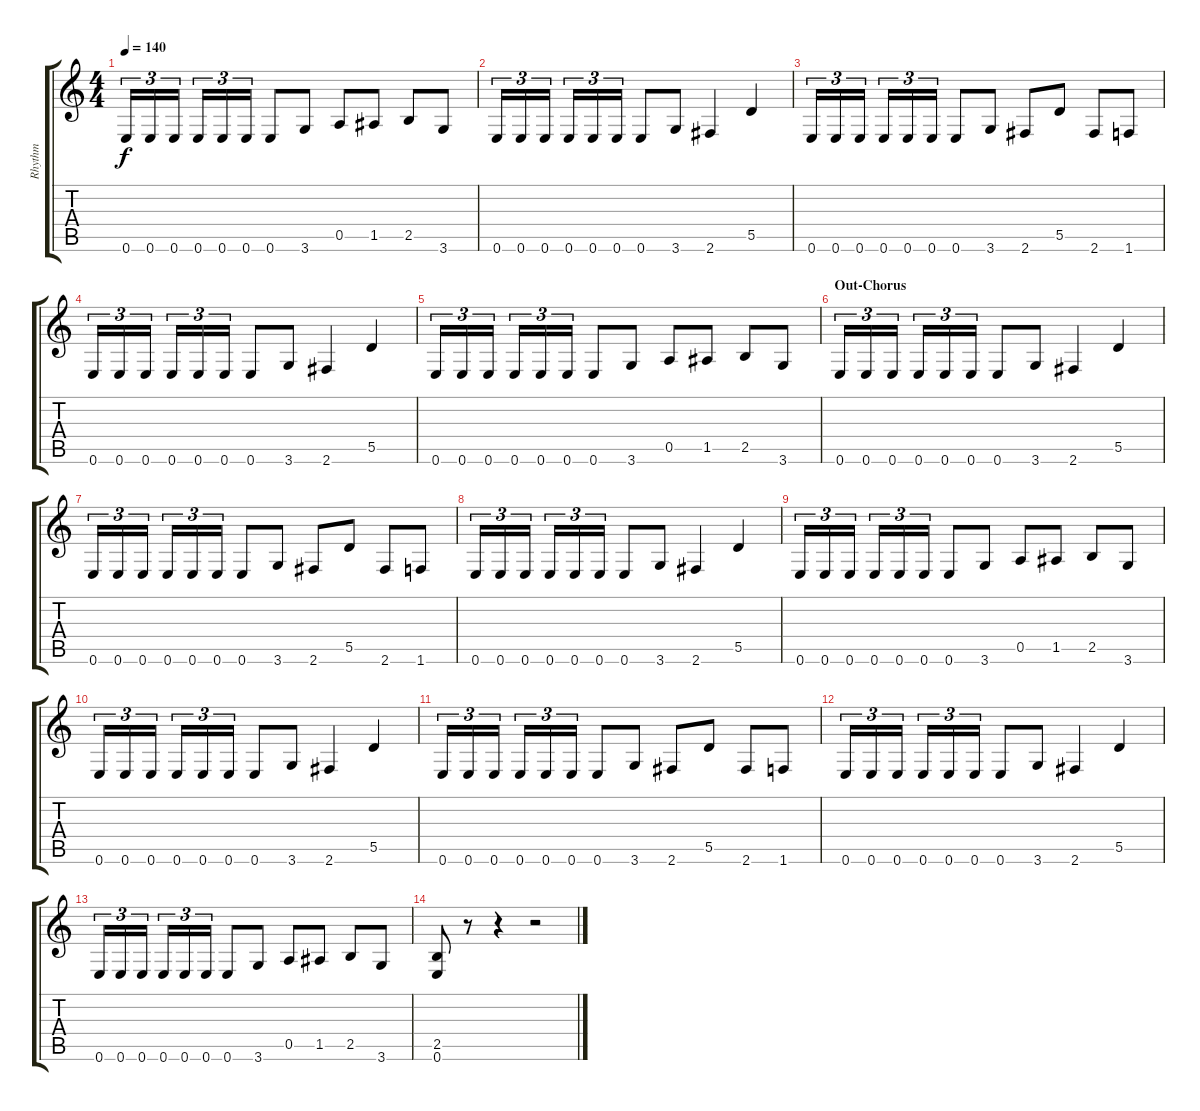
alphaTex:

\track ("Rhythm" "Rhythm") {instrument distortionguitar}
\staff {score tabs}
\tuning (E4 B3 G3 D3 A2 E2) {hide}
\ts (4 4)
\tempo 140
\clef g2
\ks c
0.6.16{tu (3 2) dy f} 0.6.16{tu (3 2)} 0.6.16{tu (3 2)} 0.6.16{tu (3 2)} 0.6.16{tu (3 2)} 0.6.16{tu (3 2)} 0.6.8 3.6.8 0.5.8 1.5.8 2.5.8 3.6.8 |
0.6.16{tu (3 2)} 0.6.16{tu (3 2)} 0.6.16{tu (3 2)} 0.6.16{tu (3 2)} 0.6.16{tu (3 2)} 0.6.16{tu (3 2)} 0.6.8 3.6.8 2.6.4 5.5.4 |
0.6.16{tu (3 2)} 0.6.16{tu (3 2)} 0.6.16{tu (3 2)} 0.6.16{tu (3 2)} 0.6.16{tu (3 2)} 0.6.16{tu (3 2)} 0.6.8 3.6.8 2.6.8 5.5.8 2.6.8 1.6.8 |
0.6.16{tu (3 2)} 0.6.16{tu (3 2)} 0.6.16{tu (3 2)} 0.6.16{tu (3 2)} 0.6.16{tu (3 2)} 0.6.16{tu (3 2)} 0.6.8 3.6.8 2.6.4 5.5.4 |
0.6.16{tu (3 2)} 0.6.16{tu (3 2)} 0.6.16{tu (3 2)} 0.6.16{tu (3 2)} 0.6.16{tu (3 2)} 0.6.16{tu (3 2)} 0.6.8 3.6.8 0.5.8 1.5.8 2.5.8 3.6.8 |
\section ("" "Out-Chorus")
0.6.16{tu (3 2)} 0.6.16{tu (3 2)} 0.6.16{tu (3 2)} 0.6.16{tu (3 2)} 0.6.16{tu (3 2)} 0.6.16{tu (3 2)} 0.6.8 3.6.8 2.6.4 5.5.4 |
0.6.16{tu (3 2)} 0.6.16{tu (3 2)} 0.6.16{tu (3 2)} 0.6.16{tu (3 2)} 0.6.16{tu (3 2)} 0.6.16{tu (3 2)} 0.6.8 3.6.8 2.6.8 5.5.8 2.6.8 1.6.8 |
0.6.16{tu (3 2)} 0.6.16{tu (3 2)} 0.6.16{tu (3 2)} 0.6.16{tu (3 2)} 0.6.16{tu (3 2)} 0.6.16{tu (3 2)} 0.6.8 3.6.8 2.6.4 5.5.4 |
0.6.16{tu (3 2)} 0.6.16{tu (3 2)} 0.6.16{tu (3 2)} 0.6.16{tu (3 2)} 0.6.16{tu (3 2)} 0.6.16{tu (3 2)} 0.6.8 3.6.8 0.5.8 1.5.8 2.5.8 3.6.8 |
0.6.16{tu (3 2)} 0.6.16{tu (3 2)} 0.6.16{tu (3 2)} 0.6.16{tu (3 2)} 0.6.16{tu (3 2)} 0.6.16{tu (3 2)} 0.6.8 3.6.8 2.6.4 5.5.4 |
0.6.16{tu (3 2)} 0.6.16{tu (3 2)} 0.6.16{tu (3 2)} 0.6.16{tu (3 2)} 0.6.16{tu (3 2)} 0.6.16{tu (3 2)} 0.6.8 3.6.8 2.6.8 5.5.8 2.6.8 1.6.8 |
0.6.16{tu (3 2)} 0.6.16{tu (3 2)} 0.6.16{tu (3 2)} 0.6.16{tu (3 2)} 0.6.16{tu (3 2)} 0.6.16{tu (3 2)} 0.6.8 3.6.8 2.6.4 5.5.4 |
0.6.16{tu (3 2)} 0.6.16{tu (3 2)} 0.6.16{tu (3 2)} 0.6.16{tu (3 2)} 0.6.16{tu (3 2)} 0.6.16{tu (3 2)} 0.6.8 3.6.8 0.5.8 1.5.8 2.5.8 3.6.8 |
(2.5 0.6).8 r.8 r.4 r.2
